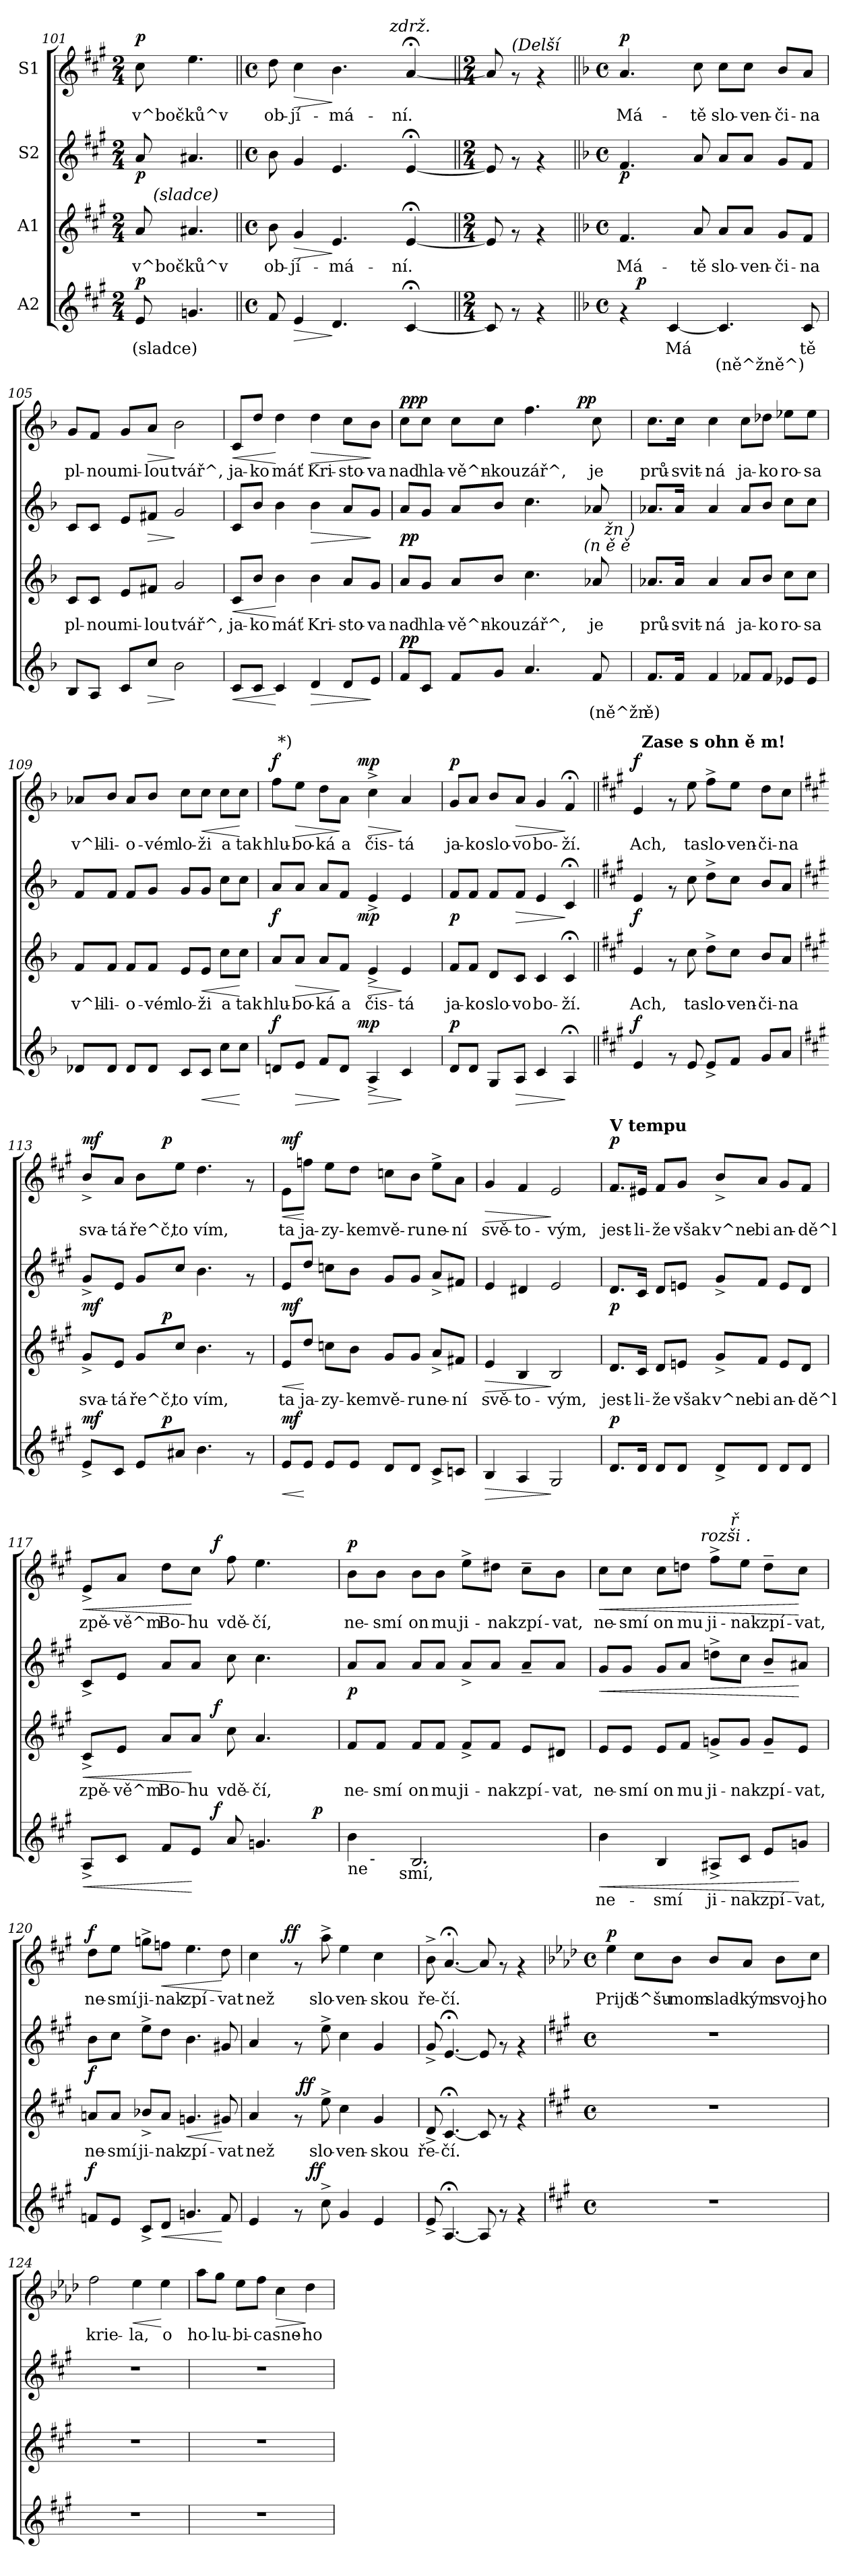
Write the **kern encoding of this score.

**kern	**text	**text	**dynam	**kern	**text	**dynam	**kern	**dynam	**kern	**text	**dynam
*part4	*part4	*part4	*part4	*part3	*part3	*part3	*part2	*part2	*part1	*part1	*part1
*staff4	*staff4	*staff4	*staff4	*staff3	*staff3	*staff3	*staff2	*staff2	*staff1	*staff1	*staff1
*I"A2	*	*	*	*I"A1	*	*	*I"S2	*	*I"S1	*	*
*clefG2	*	*	*	*clefG2	*	*	*clefG2	*	*clefG2	*	*
*k[f#c#g#]	*	*	*	*k[f#c#g#]	*	*	*k[f#c#g#]	*	*k[f#c#g#]	*	*
*A:	*	*	*	*A:	*	*	*A:	*	*A:	*	*
*M2/4	*	*	*	*M2/4	*	*	*M2/4	*	*M2/4	*	*
=101	=101	=101	=101	=101	=101	=101	=101	=101	=101	=101	=101
!	!LO:LY:b:cj	!	!LO:DY:b	!	!LO:LY:b:cj	!	!	!LO:DY:b	!	!LO:LY:b:cj	!LO:DY:a
*	*	*	*	*^	*	*	*	*	*	*	*
8e/	(sladce)	.	p	8a/	32ryy	v^boč-	.	8a/	p	8cc#\	v^boč-	p
!	!	!	!	!	!LO:TX:a:i:t=(sladce)	!	!	!	!	!	!	!
.	.	.	.	.	4...ryy	.	.	.	.	.	.	.
!	!LO:LY:b:cj	!	!	!	!	!LO:LY:b:cj	!	!	!	!	!LO:LY:b:cj	!
4.gn/	.	.	.	4.a#X/	.	-ků^v	.	4.a#X/	.	4.ee\	-ků^v	.
*	*	*	*	*v	*v	*	*	*	*	*	*	*
!!LO:LB:g=z
=102||	=102||	=102||	=102||	=102||	=102||	=102||	=102||	=102||	=102||	=102||	=102||
*M4/4	*	*	*	*M4/4	*	*	*M4/4	*	*M4/4	*	*
*met(c)	*	*	*	*met(c)	*	*	*met(c)	*	*met(c)	*	*
*	*	*	*	*^	*	*	*	*	*	*	*
!	!LO:LY:b:cj	!	!	!	!	!LO:LY:b:cj	!	!	!	!	!LO:LY:b:cj	!
*	*	*	*	*v	*v	*	*	*	*	*^	*	*
8f#/	.	.	.	8b\	ob-	.	8b\	.	8dd\	2ryy	ob-	.
!	!LO:LY:b:cj	!	!LO:HP:b	!	!LO:LY:b:cj	!LO:HP:b	!	!	!	!	!LO:LY:b:cj	!LO:HP:b
4e/	.	.	>	4g#/	-jí-	>	4g#/	.	4cc#\	.	-jí-	>
!	!LO:LY:b:cj	!	!	!	!LO:LY:b:cj	!	!	!	!	!	!LO:LY:b:cj	!
4.d/	.	.	]	4.e/	-má-	]	4.e/	.	4.b\	.	-má-	]
.	.	.	.	.	.	.	.	.	.	8.ryy	.	.
!	!	!	!	!	!	!	!	!	!	!LO:TX:a:i:t=zdrž.	!	!
.	.	.	.	.	.	.	.	.	.	4ryy	.	.
!	!LO:LY:b:cj	!	!	!	!LO:LY:b:cj	!	!	!	!	!	!LO:LY:b:cj	!
[<4c#;/	.	.	.	[<4e;</	-ní.	.	[<4e;</	.	[<4a;</	.	-ní.	.
.	.	.	.	.	.	.	.	.	.	16ryy	.	.
*	*	*	*	*	*	*	*	*	*v	*v	*	*
=103||	=103||	=103||	=103||	=103||	=103||	=103||	=103||	=103||	=103||	=103||	=103||
*M2/4	*	*	*	*M2/4	*	*	*M2/4	*	*M2/4	*	*
*	*	*	*	*	*	*	*	*	*^	*	*
!	!LO:LY:b:cj	!	!	!	!LO:LY:b:cj	!	!	!	!	!	!LO:LY:b:cj	!
*	*	*	*	*	*	*	*	*	*v	*v	*	*
8c#/]	.	.	.	8e/]	.	.	8e/]	.	8a/]	.	.
!	!	!	!	!	!	!	!	!	!LO:TX:a:i:t=(Delší	!	!
8rf	.	.	.	8rf	.	.	8rf	.	8rf	.	.
4rf	.	.	.	4rf	.	.	4rf	.	4rf	.	.
=104||	=104||	=104||	=104||	=104||	=104||	=104||	=104||	=104||	=104||	=104||	=104||
*k[b-]	*	*	*	*k[b-]	*	*	*k[b-]	*	*k[b-]	*	*
*F:	*	*	*	*F:	*	*	*F:	*	*F:	*	*
*M4/4	*	*	*	*M4/4	*	*	*M4/4	*	*M4/4	*	*
*met(c)	*	*	*	*met(c)	*	*	*met(c)	*	*met(c)	*	*
!	!	!	!	!	!LO:LY:b:cj	!	!	!LO:DY:b	!	!LO:LY:b:cj	!LO:DY:a
*^	*	*	*	*	*	*	*	*	*	*	*
4rf	16ryy	.	.	.	4.f/	Má-	.	4.f/	p	4.a/	Má-	p
!	!	!	!	!LO:DY:b	!	!	!	!	!	!	!	!
.	2...ryy	.	.	p	.	.	.	.	.	.	.	.
!	!	!LO:LY:b:cj	!LO:LY:b:cj	!	!	!	!	!	!	!	!	!
[<4c/	.	Má-	--	.	.	.	.	.	.	.	.	.
!	!	!	!	!	!	!LO:LY:b:cj	!	!	!	!	!LO:LY:b:cj	!
.	.	.	.	.	8a/	-tě	.	8a/	.	8cc\	-tě	.
!	!	!LO:LY:b:cj	!LO:LY:b:cj	!	!	!LO:LY:b:cj	!	!	!	!	!LO:LY:b:cj	!
4.c/]	.	-	(ně^žně^)	.	8a/L	slo-	.	8a/L	.	8cc\L	slo-	.
!	!	!	!	!	!	!LO:LY:b:cj	!	!	!	!	!LO:LY:b:cj	!
.	.	.	.	.	8a/J	-ven-	.	8a/J	.	8cc\J	-ven-	.
!	!	!	!	!	!	!LO:LY:b:cj	!	!	!	!	!LO:LY:b:cj	!
.	.	.	.	.	8g/L	-či-	.	8g/L	.	8b-/L	-či-	.
!	!	!LO:LY:b:cj	!LO:LY:b:cj	!	!	!LO:LY:b:cj	!	!	!	!	!LO:LY:b:cj	!
8c/	.	tě-	-	.	8f/J	-na	.	8f/J	.	8a/J	-na	.
=105	=105	=105	=105	=105	=105	=105	=105	=105	=105	=105	=105	=105
!	!	!LO:LY:b:cj	!	!	!	!LO:LY:b:cj	!	!	!	!	!LO:LY:b:cj	!
*v	*v	*	*	*	*	*	*	*	*	*	*	*
8B-/L	-	.	.	8c/L	pl-	.	8c/L	.	8g/L	pl-	.
!	!LO:LY:b:cj	!	!	!	!LO:LY:b:cj	!	!	!	!	!LO:LY:b:cj	!
8A/J	--	.	.	8c/J	-nou	.	8c/J	.	8f/J	-nou	.
!	!LO:LY:b:cj	!	!	!	!LO:LY:b:cj	!	!	!	!	!LO:LY:b:cj	!
8c/L	--	.	.	8e/L	mi-	.	8e/L	.	8g/L	mi-	.
!	!LO:LY:b:cj	!	!LO:HP:b	!	!LO:LY:b:cj	!	!	!LO:HP:b	!	!LO:LY:b:cj	!LO:HP:b
8cc/J	--	.	>	8f#X/J	-lou	.	8f#X/J	>	8a/J	-lou	>
!	!LO:LY:b:cj	!	!	!	!LO:LY:b:cj	!	!	!	!	!LO:LY:b:cj	!
2b-\	--	.	]	2g/	tvář^,	.	2g/	]	2b-\	tvář^,	]
!!LO:PB:g=z
=106	=106	=106	=106	=106	=106	=106	=106	=106	=106	=106	=106
!	!LO:LY:b:cj	!	!LO:HP:b	!	!LO:LY:b:cj	!LO:HP:b	!	!	!	!LO:LY:b:cj	!LO:HP:b
8c/L	--	.	<	8c/L	ja-	<	8c/L	.	8c/L	ja-	<
!	!LO:LY:b:cj	!	!	!	!LO:LY:b:cj	!	!	!	!	!LO:LY:b:cj	!
8c/J	--	.	.	8b-/J	-ko	.	8b-/J	.	8dd/J	-ko	.
!	!LO:LY:b:cj	!	!	!	!LO:LY:b:cj	!	!	!	!	!LO:LY:b:cj	!
4c/	--	.	[	4b-\	máť	[	4b-\	.	4dd\	máť	[
!	!LO:LY:b:cj	!	!LO:HP:b	!	!LO:LY:b:cj	!	!	!LO:HP:b	!	!LO:LY:b:cj	!LO:HP:b
4d/	--	.	>	4b-\	Kri-	.	4b-\	>	4dd\	Kri-	>
!	!LO:LY:b:cj	!	!	!	!LO:LY:b:cj	!	!	!	!	!LO:LY:b:cj	!
8d/L	--	.	.	8a/L	-sto-	.	8a/L	.	8cc\L	-sto-	.
!	!LO:LY:b:cj	!	!	!	!LO:LY:b:cj	!	!	!	!	!LO:LY:b:cj	!
8e/J	--	.	]	8g/J	-va	.	8g/J	]	8b-\J	-va	]
=107	=107	=107	=107	=107	=107	=107	=107	=107	=107	=107	=107
!	!LO:LY:b:cj	!	!LO:DY:b	!	!LO:LY:b:cj	!	!	!LO:DY:b	!	!LO:LY:b:cj	!LO:DY:a
*	*	*	*	*^	*	*	*	*	*^	*	*
*	*	*	*	*	*^	*	*	*	*	*	*	*	*
8f/L	--	.	pp	8a/L	2ryy	2ryy	nad	.	8a/L	pp	8cc\L	2ryy	nad	ppp
!	!LO:LY:b:cj	!	!	!	!	!	!LO:LY:b:cj	!	!	!	!	!	!LO:LY:b:cj	!
8c/J	--	.	.	8g/J	.	.	hla-	.	8g/J	.	8cc\J	.	hla-	.
!	!LO:LY:b:cj	!	!	!	!	!	!LO:LY:b:cj	!	!	!	!	!	!LO:LY:b:cj	!
8f/L	--	.	.	8a/L	.	.	-vě^n-	.	8a/L	.	8cc\L	.	-vě^n-	.
!	!LO:LY:b:cj	!	!	!	!	!	!LO:LY:b:cj	!	!	!	!	!	!LO:LY:b:cj	!
8g/J	--	.	.	8b-/J	.	.	-kou	.	8b-/J	.	8cc\J	.	-kou	.
!	!LO:LY:b:cj	!	!	!	!	!	!LO:LY:b:cj	!	!	!	!	!	!LO:LY:b:cj	!
4.a/	--	.	.	4.cc\	4ryy	4ryy	zář^,	.	4.cc\	.	4.ff\	4ryy	zář^,	.
.	.	.	.	.	16.ryy	8ryy	.	.	.	.	.	16ryy	.	.
.	.	.	.	.	.	.	.	.	.	.	.	64ryy	.	.
!	!	!	!	!	!	!	!	!	!	!	!	!	!	!LO:DY:a
.	.	.	.	.	.	.	.	.	.	.	.	8ryy	.	pp
!	!	!	!	!	!LO:TX:a:i:t=(n ě ě	!	!	!	!	!	!	!	!	!
.	.	.	.	.	8ryy	.	.	.	.	.	.	.	.	.
!	!LO:LY:b:cj	!	!	!	!	!	!LO:LY:b:cj	!	!	!	!	!	!LO:LY:b:cj	!
8f/	-(ně^žn	.	.	8a-X/	.	32.ryy	je	.	8a-X/	.	8cc\	.	je	.
!	!	!	!	!	!	!LO:TX:a:i:t=žn )	!	!	!	!	!	!	!	!
.	.	.	.	.	.	16ryy	.	.	.	.	.	.	.	.
.	.	.	.	.	.	.	.	.	.	.	.	32.ryy	.	.
.	.	.	.	.	32ryy	.	.	.	.	.	.	.	.	.
.	.	.	.	.	.	64ryy	.	.	.	.	.	.	.	.
=108	=108	=108	=108	=108	=108	=108	=108	=108	=108	=108	=108	=108	=108	=108
!	!LO:LY:b:cj	!	!	!	!	!	!LO:LY:b:cj	!	!	!	!	!	!LO:LY:b:cj	!
*	*	*	*	*v	*v	*v	*	*	*	*	*v	*v	*	*
8.f/L	ě)	.	.	8.a-X/L	prů-	.	8.a-X/L	.	8.cc\L	prů-	.
!	!LO:LY:b:cj	!	!	!	!LO:LY:b:cj	!	!	!	!	!LO:LY:b:cj	!
16f/Jk	.	.	.	16a-/Jk	-svit-	.	16a-/Jk	.	16cc\Jk	-svit-	.
!	!LO:LY:b:cj	!	!	!	!LO:LY:b:cj	!	!	!	!	!LO:LY:b:cj	!
4f/	.	.	.	4a-/	-ná	.	4a-/	.	4cc\	-ná	.
!	!LO:LY:b:cj	!	!	!	!LO:LY:b:cj	!	!	!	!	!LO:LY:b:cj	!
8f-X/L	.	.	.	8a-/L	ja-	.	8a-/L	.	8cc\L	ja-	.
!	!LO:LY:b:cj	!	!	!	!LO:LY:b:cj	!	!	!	!	!LO:LY:b:cj	!
8f-/J	.	.	.	8b-/J	-ko	.	8b-/J	.	8dd-X\J	-ko	.
!	!LO:LY:b:cj	!	!	!	!LO:LY:b:cj	!	!	!	!	!LO:LY:b:cj	!
8e-X/L	.	.	.	8cc\L	ro-	.	8cc\L	.	8ee-X\L	ro-	.
!	!LO:LY:b:cj	!	!	!	!LO:LY:b:cj	!	!	!	!	!LO:LY:b:cj	!
8e-/J	.	.	.	8cc\J	-sa	.	8cc\J	.	8ee-\J	-sa	.
!!LO:LB:g=z
=109	=109	=109	=109	=109	=109	=109	=109	=109	=109	=109	=109
!	!LO:LY:b:cj	!	!	!	!LO:LY:b:cj	!	!	!	!	!LO:LY:b:cj	!
8d-X/L	.	.	.	8f/L	v^li-	.	8f/L	.	8a-X/L	v^li-	.
!	!LO:LY:b:cj	!	!	!	!LO:LY:b:cj	!	!	!	!	!LO:LY:b:cj	!
8d-/J	.	.	.	8f/J	-li-	.	8f/J	.	8b-/J	-li-	.
!	!LO:LY:b:cj	!	!	!	!LO:LY:b:cj	!	!	!	!	!LO:LY:b:cj	!
8d-/L	.	.	.	8f/L	-o-	.	8f/L	.	8a-/L	-o-	.
!	!LO:LY:b:cj	!	!	!	!LO:LY:b:cj	!	!	!	!	!LO:LY:b:cj	!
8d-/J	.	.	.	8f/J	-vém	.	8g/J	.	8b-/J	-vém	.
!	!LO:LY:b:cj	!	!	!	!LO:LY:b:cj	!	!	!	!	!LO:LY:b:cj	!
8c/L	.	.	.	8e/L	lo-	.	8g/L	.	8cc\L	lo-	.
!	!LO:LY:b:cj	!	!LO:HP:b	!	!LO:LY:b:cj	!LO:HP:b	!	!	!	!LO:LY:b:cj	!LO:HP:b
8c/J	.	.	<	8e/J	-ži	<	8g/J	.	8cc\J	-ži	<
!	!LO:LY:b:cj	!	!	!	!LO:LY:b:cj	!	!	!	!	!LO:LY:b:cj	!
8cc\L	.	.	.	8cc\L	a	.	8cc\L	.	8cc\L	a	.
!	!LO:LY:b:cj	!	!	!	!LO:LY:b:cj	!	!	!	!	!LO:LY:b:cj	!
8cc\J	.	.	[	8cc\J	tak	[	8cc\J	.	8cc\J	tak	[
=110	=110	=110	=110	=110	=110	=110	=110	=110	=110	=110	=110
!	!LO:LY:b:cj	!	!LO:DY:b	!	!LO:LY:b:cj	!	!	!LO:DY:b	!	!LO:LY:b:cj	!LO:DY:a
*^	*	*	*	*	*	*	*^	*	*^	*	*
*	*	*	*	*	*	*	*	*	*	*	*	*^	*	*
8dn/L	4ryy	.	.	f	8a/L	hlu-	.	8a/L	4ryy	f	8ff\L	4ryy	64ryy	hlu-	f
!	!	!	!	!	!	!	!	!	!	!	!	!	!LO:TX:a:t=*)	!	!
.	.	.	.	.	.	.	.	.	.	.	.	.	2ryy	.	.
!	!	!LO:LY:b:cj	!	!LO:HP:b	!	!LO:LY:b:cj	!LO:HP:b	!	!	!	!	!	!	!LO:LY:b:cj	!LO:HP:b
8e/J	.	.	.	>	8a/J	-bo-	>	8a/J	.	.	8ee\J	.	.	-bo-	>
!	!	!LO:LY:b:cj	!	!	!	!LO:LY:b:cj	!	!	!	!	!	!	!	!LO:LY:b:cj	!
8f/L	8ryy	.	.	.	8a/L	-ká	.	8a/L	8ryy	.	8dd\L	8ryy	.	-ká	.
!	!	!LO:LY:b:cj	!	!	!	!LO:LY:b:cj	!	!	!	!	!	!	!	!LO:LY:b:cj	!
8d/J	16ryy	.	.	]	8f/J	a	]	8f/J	16ryy	.	8a\J	16ryy	.	a	]
.	64ryy	.	.	.	.	.	.	.	64ryy	.	.	64ryy	.	.	.
!	!	!	!	!LO:DY:b	!	!	!	!	!	!LO:DY:b	!	!	!	!	!LO:DY:a
.	2ryy	.	.	mp	.	.	.	.	2ryy	mp	.	2ryy	.	.	mp
!	!	!LO:LY:b:cj	!	!LO:HP:b	!	!LO:LY:b:cj	!LO:HP:b	!	!	!	!	!	!	!LO:LY:b:cj	!LO:HP:b
4A^</	.	.	.	>	4e^>/	čis-	>	4e^>/	.	.	4cc^>\	.	.	čis-	>
.	.	.	.	.	.	.	.	.	.	.	.	.	4ryy	.	.
!	!	!LO:LY:b:cj	!	!	!	!LO:LY:b:cj	!	!	!	!	!	!	!	!LO:LY:b:cj	!
4c/	.	.	.	]	4e/	-tá	]	4e/	.	.	4a/	.	.	-tá	]
.	.	.	.	.	.	.	.	.	.	.	.	.	8...ryy	.	.
.	32.ryy	.	.	.	.	.	.	.	32.ryy	.	.	32.ryy	.	.	.
=111	=111	=111	=111	=111	=111	=111	=111	=111	=111	=111	=111	=111	=111	=111	=111
!	!	!	!	!	!	!	!	!	!	!	!LO:TX:a:i:t=zdrž.	!	!	!	!
!	!	!LO:LY:b:cj	!	!LO:DY:b	!	!LO:LY:b:cj	!	!	!	!LO:DY:b	!	!	!	!LO:LY:b:cj	!LO:DY:a
*	*	*	*	*	*	*	*	*v	*v	*	*	*	*	*	*
*v	*v	*	*	*	*	*	*	*	*	*v	*v	*v	*	*
8d/L	.	.	p	8f/L	ja-	.	8f/L	p	8g/L	ja-	p
!	!LO:LY:b:cj	!	!	!	!LO:LY:b:cj	!	!	!	!	!LO:LY:b:cj	!
8d/J	.	.	.	8f/J	-ko	.	8f/J	.	8a/J	-ko	.
!	!LO:LY:b:cj	!	!	!	!LO:LY:b:cj	!	!	!	!	!LO:LY:b:cj	!
8G/L	.	.	.	8d/L	slo-	.	8f/L	.	8b-/L	slo-	.
!	!LO:LY:b:cj	!	!LO:HP:b	!	!LO:LY:b:cj	!	!	!LO:HP:b	!	!LO:LY:b:cj	!LO:HP:b
8A/J	.	.	>	8c/J	-vo	.	8f/J	>	8a/J	-vo	>
!	!LO:LY:b:cj	!	!	!	!LO:LY:b:cj	!	!	!	!	!LO:LY:b:cj	!
4c/	.	.	.	4c/	bo-	.	4e/	.	4g/	bo-	.
!	!LO:LY:b:cj	!	!	!	!LO:LY:b:cj	!	!	!	!	!LO:LY:b:cj	!
4A;/	.	.	]	4c;</	-ží.	.	4c;</	]	4f;</	-ží.	]
=112||	=112||	=112||	=112||	=112||	=112||	=112||	=112||	=112||	=112||	=112||	=112||
*k[f#c#g#]	*	*	*	*k[f#c#g#]	*	*	*k[f#c#g#]	*	*k[f#c#g#]	*	*
*A:	*	*	*	*A:	*	*	*A:	*	*A:	*	*
!	!LO:LY:b:cj	!	!LO:DY:b	!	!LO:LY:b:cj	!	!	!LO:DY:b	!	!LO:LY:b:cj	!LO:DY:a
*	*	*	*	*	*	*	*	*	*^	*	*
4e/	.	.	f	4e/	Ach,	.	4e/	f	4e/	32ryy	Ach,	f
!	!	!	!	!	!	!	!	!	!	!LO:TX:a:B:t=Zase s ohn ě m!	!	!
.	.	.	.	.	.	.	.	.	.	2ryy	.	.
8rf	.	.	.	8rf	.	.	8rf	.	8rf	.	.	.
!	!LO:LY:b:cj	!	!	!	!LO:LY:b:cj	!	!	!	!	!	!LO:LY:b:cj	!
8e/	.	.	.	8cc#\	ta	.	8cc#\	.	8ee\	.	ta	.
!	!LO:LY:b:cj	!	!	!	!LO:LY:b:cj	!	!	!	!	!	!LO:LY:b:cj	!
8e^</L	.	.	.	8dd^>\L	slo-	.	8dd^>\L	.	8ff#^>\L	.	slo-	.
.	.	.	.	.	.	.	.	.	.	4...ryy	.	.
!	!LO:LY:b:cj	!	!	!	!LO:LY:b:cj	!	!	!	!	!	!LO:LY:b:cj	!
8f#/J	.	.	.	8cc#\J	-ven-	.	8cc#\J	.	8ee\J	.	-ven-	.
!	!LO:LY:b:cj	!	!	!	!LO:LY:b:cj	!	!	!	!	!	!LO:LY:b:cj	!
8g#/L	.	.	.	8b/L	-či-	.	8b/L	.	8dd\L	.	-či-	.
!	!LO:LY:b:cj	!	!	!	!LO:LY:b:cj	!	!	!	!	!	!LO:LY:b:cj	!
8a/J	.	.	.	8a/J	-na	.	8a/J	.	8cc#\J	.	-na	.
=113	=113	=113	=113	=113	=113	=113	=113	=113	=113	=113	=113	=113
*k[f#c#g#]	*	*	*	*k[f#c#g#]	*	*	*k[f#c#g#]	*	*k[f#c#g#]	*	*	*
*A:	*	*	*	*A:	*	*	*A:	*	*A:	*	*	*
!	!LO:LY:b:cj	!	!LO:DY:b	!	!LO:LY:b:cj	!	!	!LO:DY:b	!	!	!LO:LY:b:cj	!LO:DY:a
*^	*	*	*	*^	*	*	*	*	*	*	*	*
8e^</L	4ryy	.	.	mf	8g#^>/L	4ryy	sva-	.	8g#^</L	mf	8b^>/L	4ryy	sva-	mf
!	!	!LO:LY:b:cj	!	!	!	!	!LO:LY:b:cj	!	!	!	!	!	!LO:LY:b:cj	!
8c#/J	.	.	.	.	8e/J	.	-tá	.	8e/J	.	8a/J	.	-tá	.
!	!	!LO:LY:b:cj	!	!	!	!	!LO:LY:b:cj	!	!	!	!	!	!LO:LY:b:cj	!
8e/L	16.ryy	.	.	.	8g#/L	16.ryy	ře^č,	.	8g#/L	.	8b\L	16.ryy	ře^č,	.
!	!	!	!	!LO:DY:b	!	!	!	!LO:DY:a	!	!	!	!	!	!LO:DY:a
.	2ryy	.	.	p	.	2ryy	.	p	.	.	.	2ryy	.	p
!	!	!LO:LY:b:cj	!	!	!	!	!LO:LY:b:cj	!	!	!	!	!	!LO:LY:b:cj	!
8a#X/J	.	.	.	.	8cc#/J	.	to	.	8cc#/J	.	8ee\J	.	to	.
!	!	!LO:LY:b:cj	!	!	!	!	!LO:LY:b:cj	!	!	!	!	!	!LO:LY:b:cj	!
4.b\	.	.	.	.	4.b\	.	vím,	.	4.b\	.	4.dd\	.	vím,	.
.	8ryy	.	.	.	.	8ryy	.	.	.	.	.	8ryy	.	.
8rf	.	.	.	.	8rf	.	.	.	8rf	.	8rf	.	.	.
.	32ryy	.	.	.	.	32ryy	.	.	.	.	.	32ryy	.	.
=114	=114	=114	=114	=114	=114	=114	=114	=114	=114	=114	=114	=114	=114	=114
!	!	!LO:LY:b:cj	!	!LO:HP:b	!	!	!LO:LY:b:cj	!LO:HP:b	!	!	!	!	!LO:LY:b:cj	!LO:HP:b
!	!	!	!	!LO:DY:n=1:b	!	!	!	!	!	!LO:DY:b	!	!	!	!LO:DY:n=1:a
*v	*v	*	*	*	*	*	*	*	*	*	*v	*v	*	*
*	*	*	*	*v	*v	*	*	*	*	*	*	*
8e/L	.	.	< mf	8e/L	ta	<	8e/L	mf	8e\L	ta	< mf
!	!LO:LY:b:cj	!	!	!	!LO:LY:b:cj	!	!	!	!	!LO:LY:b:cj	!
8e/J	.	.	[	8dd/J	ja-	[	8dd/J	.	8ffn\J	ja-	[
!	!LO:LY:b:cj	!	!	!	!LO:LY:b:cj	!	!	!	!	!LO:LY:b:cj	!
8e/L	.	.	.	8ccn\L	-zy-	.	8ccn\L	.	8ee\L	-zy-	.
!	!LO:LY:b:cj	!	!	!	!LO:LY:b:cj	!	!	!	!	!LO:LY:b:cj	!
8e/J	.	.	.	8b\J	-kem	.	8b\J	.	8dd\J	-kem	.
!	!LO:LY:b:cj	!	!	!	!LO:LY:b:cj	!	!	!	!	!LO:LY:b:cj	!
8d/L	.	.	.	8g#/L	vě-	.	8g#/L	.	8ccn\L	vě-	.
!	!LO:LY:b:cj	!	!	!	!LO:LY:b:cj	!	!	!	!	!LO:LY:b:cj	!
8d/J	.	.	.	8g#/J	-ru	.	8g#/J	.	8b\J	-ru	.
!	!LO:LY:b:cj	!	!	!	!LO:LY:b:cj	!	!	!	!	!LO:LY:b:cj	!
8c#^</L	.	.	.	8a^>/L	ne-	.	8a^</L	.	8ee^>\L	ne-	.
!	!LO:LY:b:cj	!	!	!	!LO:LY:b:cj	!	!	!	!	!LO:LY:b:cj	!
8cn/J	.	.	.	8f#X/J	-ní	.	8f#X/J	.	8a\J	-ní	.
=115	=115	=115	=115	=115	=115	=115	=115	=115	=115	=115	=115
!	!LO:LY:b:cj	!	!LO:HP:b	!	!LO:LY:b:cj	!LO:HP:b	!	!	!	!LO:LY:b:cj	!LO:HP:b
4B/	.	.	>	4e/	svě-	>	4e/	.	4g#/	svě-	>
!	!LO:LY:b:cj	!	!	!	!LO:LY:b:cj	!	!	!	!	!LO:LY:b:cj	!
4A/	.	.	.	4B/	-to-	.	4d#X/	.	4f#/	-to-	.
!	!LO:LY:b:cj	!	!	!	!LO:LY:b:cj	!	!	!	!	!LO:LY:b:cj	!
2G#/	.	.	]	2B/	-vým,	]	2e/	.	2e/	-vým,	]
!!LO:LB:g=z
=116	=116	=116	=116	=116	=116	=116	=116	=116	=116	=116	=116
!	!	!	!	!	!	!	!	!	!LO:TX:a:B:t=V tempu	!	!
!	!LO:LY:b:cj	!	!LO:DY:b	!	!LO:LY:b:cj	!	!	!LO:DY:b	!	!LO:LY:b:cj	!LO:DY:a
8.d/L	.	.	p	8.d/L	jest-	.	8.d/L	p	8.f#/L	jest-	p
!	!LO:LY:b:cj	!	!	!	!LO:LY:b:cj	!	!	!	!	!LO:LY:b:cj	!
16d/Jk	.	.	.	16c#/Jk	-li-	.	16c#/Jk	.	16e#X/Jk	-li-	.
!	!LO:LY:b:cj	!	!	!	!LO:LY:b:cj	!	!	!	!	!LO:LY:b:cj	!
8d/L	.	.	.	8d/L	-že	.	8d/L	.	8f#/L	-že	.
!	!LO:LY:b:cj	!	!	!	!LO:LY:b:cj	!	!	!	!	!LO:LY:b:cj	!
8d/J	.	.	.	8en/J	však	.	8en/J	.	8g#/J	však	.
!	!LO:LY:b:cj	!	!	!	!LO:LY:b:cj	!	!	!	!	!LO:LY:b:cj	!
8d^</L	.	.	.	8g#^>/L	v^ne-	.	8g#^</L	.	8b^>/L	v^ne-	.
!	!LO:LY:b:cj	!	!	!	!LO:LY:b:cj	!	!	!	!	!LO:LY:b:cj	!
8d/J	.	.	.	8f#/J	-bi	.	8f#/J	.	8a/J	-bi	.
!	!LO:LY:b:cj	!	!	!	!LO:LY:b:cj	!	!	!	!	!LO:LY:b:cj	!
8d/L	.	.	.	8e/L	an-	.	8e/L	.	8g#/L	an-	.
!	!LO:LY:b:cj	!	!	!	!LO:LY:b:cj	!	!	!	!	!LO:LY:b:cj	!
8d/J	.	.	.	8d/J	-dě^l	.	8d/J	.	8f#/J	-dě^l	.
=117	=117	=117	=117	=117	=117	=117	=117	=117	=117	=117	=117
!	!LO:LY:b:cj	!	!LO:HP:b	!	!LO:LY:b:cj	!LO:HP:b	!	!	!	!LO:LY:b:cj	!LO:HP:b
*^	*	*	*	*^	*	*	*	*	*^	*	*
*	*^	*	*	*	*	*	*	*	*	*	*	*	*	*
8A^</L	4ryy	2ryy	.	.	<	8c#^>/L	4ryy	zpě-	<	8c#^</L	.	8e^>/L	4ryy	zpě-	<
!	!	!	!LO:LY:b:cj	!	!	!	!	!LO:LY:b:cj	!	!	!	!	!	!LO:LY:b:cj	!
8c#/J	.	.	.	.	.	8e/J	.	-vě^m	.	8e/J	.	8a/J	.	-vě^m	.
!	!	!	!LO:LY:b:cj	!	!	!	!	!LO:LY:b:cj	!	!	!	!	!	!LO:LY:b:cj	!
8f#/L	8ryy	.	.	.	.	8a/L	8ryy	Bo-	.	8a/L	.	8dd\L	8ryy	Bo-	.
!	!	!	!LO:LY:b:cj	!	!	!	!	!LO:LY:b:cj	!	!	!	!	!	!LO:LY:b:cj	!
8e/J	16ryy	.	.	.	[	8a/J	16ryy	-hu	[	8a/J	.	8cc#\J	16ryy	-hu	[
.	64ryy	.	.	.	.	.	64ryy	.	.	.	.	.	64ryy	.	.
!	!	!	!	!	!LO:DY:b	!	!	!	!LO:DY:a	!	!	!	!	!	!LO:DY:a
.	2ryy	.	.	.	f	.	2ryy	.	f	.	.	.	2ryy	.	f
!	!	!	!LO:LY:b:cj	!	!	!	!	!LO:LY:b:cj	!	!	!	!	!	!LO:LY:b:cj	!
8a/	.	4ryy	.	.	.	8cc#\	.	vdě-	.	8cc#\	.	8ff#\	.	vdě-	.
!	!	!	!LO:LY:b:cj	!	!	!	!	!LO:LY:b:cj	!	!	!	!	!	!LO:LY:b:cj	!
4.gn/	.	.	.	.	.	4.a/	.	-čí,	.	4.cc#\	.	4.ee\	.	-čí,	.
.	.	8ryy	.	.	.	.	.	.	.	.	.	.	.	.	.
.	.	32ryy	.	.	.	.	.	.	.	.	.	.	.	.	.
!	!	!	!	!	!LO:DY:b	!	!	!	!	!	!	!	!	!	!
.	.	16.ryy	.	.	p	.	.	.	.	.	.	.	.	.	.
.	32.ryy	.	.	.	.	.	32.ryy	.	.	.	.	.	32.ryy	.	.
=118	=118	=118	=118	=118	=118	=118	=118	=118	=118	=118	=118	=118	=118	=118	=118
!	!	!	!	!	!	!	!	!	!	!	!	!LO:TX:a:B:t=V tempu, stup ň ovat	!	!	!
!LO:TX:b:t=ne	!	!	!	!	!	!	!	!	!	!	!	!	!	!	!
!	!	!	!LO:LY:b:cj	!	!	!	!	!LO:LY:b:cj	!	!	!LO:DY:b	!	!	!LO:LY:b:cj	!LO:DY:a
*	*	*	*	*	*	*v	*v	*	*	*	*	*v	*v	*	*
4b\	16..ryy	8ryy	.	.	.	8f#/L	ne-	.	8a/L	p	8b\L	ne-	p
!	!LO:TX:b:t=-	!	!	!	!	!	!	!	!	!	!	!	!
.	2ryy	.	.	.	.	.	.	.	.	.	.	.	.
!	!	!	!	!	!	!	!LO:LY:b:cj	!	!	!	!	!LO:LY:b:cj	!
.	.	16ryy	.	.	.	8f#/J	-smí	.	8a/J	.	8b\J	-smí	.
.	.	64ryy	.	.	.	.	.	.	.	.	.	.	.
!	!	!LO:TX:b:t=smí,	!	!	!	!	!	!	!	!	!	!	!
.	.	2ryy	.	.	.	.	.	.	.	.	.	.	.
!	!	!	!LO:LY:b:cj	!	!	!	!LO:LY:b:cj	!	!	!	!	!LO:LY:b:cj	!
2.B/	.	.	.	.	.	8f#/L	on	.	8a/L	.	8b\L	on	.
!	!	!	!	!	!	!	!LO:LY:b:cj	!	!	!	!	!LO:LY:b:cj	!
.	.	.	.	.	.	8f#/J	mu	.	8a/J	.	8b\J	mu	.
!	!	!	!	!	!	!	!LO:LY:b:cj	!	!	!	!	!LO:LY:b:cj	!
.	.	.	.	.	.	8f#^>/L	ji-	.	8a^</L	.	8ee^>\L	ji-	.
.	4ryy	.	.	.	.	.	.	.	.	.	.	.	.
!	!	!	!	!	!	!	!LO:LY:b:cj	!	!	!	!	!LO:LY:b:cj	!
.	.	.	.	.	.	8f#/J	-nak	.	8a/J	.	8dd#X\J	-nak	.
.	.	4ryy	.	.	.	.	.	.	.	.	.	.	.
!	!	!	!	!	!	!	!LO:LY:b:cj	!	!	!	!	!LO:LY:b:cj	!
.	.	.	.	.	.	8e/L	zpí-	.	8a~</L	.	8cc#~>\L	zpí-	.
.	8ryy	.	.	.	.	.	.	.	.	.	.	.	.
!	!	!	!	!	!	!	!LO:LY:b:cj	!	!	!	!	!LO:LY:b:cj	!
.	.	.	.	.	.	8d#X/J	-vat,	.	8a/J	.	8b\J	-vat,	.
.	.	32.ryy	.	.	.	.	.	.	.	.	.	.	.
.	64ryy	.	.	.	.	.	.	.	.	.	.	.	.
!!LO:LB:g=z
=119	=119	=119	=119	=119	=119	=119	=119	=119	=119	=119	=119	=119	=119
!	!	!	!LO:LY:b:cj	!	!LO:HP:b	!	!LO:LY:b:cj	!	!	!LO:HP:b	!	!LO:LY:b:cj	!LO:HP:b
*	*	*	*	*	*	*	*	*	*	*	*^	*	*
*v	*v	*v	*	*	*	*	*	*	*	*	*	*^	*	*
4b\	ne-	.	<	8e/L	ne-	.	8g#/L	<	8cc#\L	4...ryy	2ryy	ne-	<
!	!	!	!	!	!LO:LY:b:cj	!	!	!	!	!	!	!LO:LY:b:cj	!
.	.	.	.	8e/J	-smí	.	8g#/J	.	8cc#\J	.	.	-smí	.
!	!LO:LY:b:cj	!	!	!	!LO:LY:b:cj	!	!	!	!	!	!	!LO:LY:b:cj	!
4B/	-smí	.	.	8e/L	on	.	8g#/L	.	8cc#\L	.	.	on	.
!	!	!	!	!	!LO:LY:b:cj	!	!	!	!	!	!	!LO:LY:b:cj	!
.	.	.	.	8f#/J	mu	.	8a/J	.	8ddn\J	.	.	mu	.
!	!	!	!	!	!	!	!	!	!	!LO:TX:a:i:t=rozši .	!	!	!
.	.	.	.	.	.	.	.	.	.	2ryy	.	.	.
!	!LO:LY:b:cj	!	!	!	!LO:LY:b:cj	!	!	!	!	!	!	!LO:LY:b:cj	!
8A#X^>/L	ji-	.	.	8gn^>/L	ji-	.	8ddn^>\L	.	8ff#^>\L	.	16.ryy	ji-	.
!	!	!	!	!	!	!	!	!	!	!	!LO:TX:a:i:t=ř	!	!
.	.	.	.	.	.	.	.	.	.	.	4ryy	.	.
!	!LO:LY:b:cj	!	!	!	!LO:LY:b:cj	!	!	!	!	!	!	!LO:LY:b:cj	!
8c#/J	-nak	.	.	8g/J	-nak	.	8cc#\J	.	8ee\J	.	.	-nak	.
!	!LO:LY:b:cj	!	!	!	!LO:LY:b:cj	!	!	!	!	!	!	!LO:LY:b:cj	!
8e/L	zpí-	.	.	8g~</L	zpí-	.	8b~>/L	.	8dd~>\L	.	.	zpí-	.
.	.	.	.	.	.	.	.	.	.	.	8ryy	.	.
!	!LO:LY:b:cj	!	!	!	!LO:LY:b:cj	!	!	!	!	!	!	!LO:LY:b:cj	!
8gn/J	-vat,	.	[	8e/J	-vat,	.	8a#X/J	[	8cc#\J	.	.	-vat,	[
.	.	.	.	.	.	.	.	.	.	32ryy	32ryy	.	.
=120	=120	=120	=120	=120	=120	=120	=120	=120	=120	=120	=120	=120	=120
!	!	!	!	!	!	!	!	!	!LO:TX:a:i:t=hodn ě	!	!	!	!
!	!LO:LY:b:cj	!	!LO:DY:b	!	!LO:LY:b:cj	!	!	!LO:DY:b	!	!	!	!LO:LY:b:cj	!LO:DY:a
*	*	*	*	*	*	*	*	*	*v	*v	*v	*	*
8fn/L	.	.	f	8an/L	ne-	.	8b\L	f	8dd\L	ne-	f
!	!LO:LY:b:cj	!	!	!	!LO:LY:b:cj	!	!	!	!	!LO:LY:b:cj	!
8e/J	.	.	.	8a/J	-smí	.	8cc#\J	.	8ee\J	-smí	.
!	!LO:LY:b:cj	!	!	!	!LO:LY:b:cj	!	!	!	!	!LO:LY:b:cj	!
8c#^</L	.	.	.	8b-X^>/L	ji-	.	8ee^>\L	.	8ggn^>\L	ji-	.
!	!LO:LY:b:cj	!	!LO:HP:b	!	!LO:LY:b:cj	!	!	!	!	!LO:LY:b:cj	!LO:HP:b
8d/J	.	.	<	8a/J	-nak	.	8dd\J	.	8ffn\J	-nak	<
!	!LO:LY:b:cj	!	!	!	!LO:LY:b:cj	!LO:HP:b	!	!	!	!LO:LY:b:cj	!
4.gn/	.	.	.	4.gn/	zpí-	<	4.b\	.	4.ee\	zpí-	.
!	!LO:LY:b:cj	!	!	!	!LO:LY:b:cj	!	!	!	!	!LO:LY:b:cj	!
8f/	.	.	[	8g#X/	-vat	[	8g#X/	.	8dd\	-vat	[
=121	=121	=121	=121	=121	=121	=121	=121	=121	=121	=121	=121
!	!LO:LY:b:cj	!	!	!	!LO:LY:b:cj	!	!	!	!	!LO:LY:b:cj	!
*^	*	*	*	*^	*	*	*	*	*^	*	*
4e/	4ryy	.	.	.	4a/	4ryy	než	.	4a/	.	4cc#\	8ryy	než	.
.	.	.	.	.	.	.	.	.	.	.	.	16ryy	.	.
.	.	.	.	.	.	.	.	.	.	.	.	64ryy	.	.
!	!	!	!	!	!	!	!	!	!	!	!	!	!	!LO:DY:a
.	.	.	.	.	.	.	.	.	.	.	.	2ryy	.	ff
8rf	16ryy	.	.	.	8rf	64ryy	.	.	8rf	.	8rf	.	.	.
!	!	!	!	!	!	!	!	!LO:DY:a	!	!	!	!	!	!
.	.	.	.	.	.	2ryy	.	ff	.	.	.	.	.	.
!	!	!	!	!LO:DY:b	!	!	!	!	!	!	!	!	!	!
.	2ryy	.	.	ff	.	.	.	.	.	.	.	.	.	.
!	!	!LO:LY:b:cj	!	!	!	!	!LO:LY:b:cj	!	!	!	!	!	!LO:LY:b:cj	!
8cc#^<\	.	.	.	.	8ee^>\	.	slo-	.	8ee^>\	.	8aa^>\	.	slo-	.
!	!	!LO:LY:b:cj	!	!	!	!	!LO:LY:b:cj	!	!	!	!	!	!LO:LY:b:cj	!
4g#/	.	.	.	.	4cc#\	.	-ven-	.	4cc#\	.	4ee\	.	-ven-	.
.	.	.	.	.	.	.	.	.	.	.	.	4ryy	.	.
!	!	!LO:LY:b:cj	!	!	!	!	!LO:LY:b:cj	!	!	!	!	!	!LO:LY:b:cj	!
4e/	.	.	.	.	4g#/	.	-skou	.	4g#/	.	4cc#\	.	-skou	.
.	.	.	.	.	.	8...ryy	.	.	.	.	.	.	.	.
.	8.ryy	.	.	.	.	.	.	.	.	.	.	.	.	.
.	.	.	.	.	.	.	.	.	.	.	.	32.ryy	.	.
=122	=122	=122	=122	=122	=122	=122	=122	=122	=122	=122	=122	=122	=122	=122
!	!	!LO:LY:b:cj	!	!	!	!	!LO:LY:b:cj	!	!	!	!	!	!LO:LY:b:cj	!
*v	*v	*	*	*	*	*	*	*	*	*	*v	*v	*	*
*	*	*	*	*v	*v	*	*	*	*	*	*	*
8e^</	.	.	.	8d^>/	ře-	.	8g#^>/	.	8b^>\	ře-	.
!	!LO:LY:b:cj	!	!	!	!LO:LY:b:cj	!	!	!	!	!LO:LY:b:cj	!
[<4.A;/	.	.	.	[<4.c#;</	-čí.	.	[<4.e;</	.	[<4.a;</	-čí.	.
!	!LO:LY:b:cj	!	!	!	!LO:LY:b:cj	!	!	!	!	!LO:LY:b:cj	!
8A/]	.	.	.	8c#/]	.	.	8e/]	.	8a/]	.	.
8rf	.	.	.	8rf	.	.	8rf	.	8rf	.	.
4rf	.	.	.	4rf	.	.	4rf	.	4rf	.	.
=123!	=123!	=123!	=123!	=123!	=123!	=123!	=123!	=123!	=123!	=123!	=123!
*	*	*	*	*	*	*	*	*	*k[b-e-a-d-]	*	*
*	*	*	*	*	*	*	*	*	*A-:	*	*
*M4/4	*	*	*	*M4/4	*	*	*M4/4	*	*M4/4	*	*
*met(c)	*	*	*	*met(c)	*	*	*met(c)	*	*met(c)	*	*
!	!	!	!	!	!	!	!	!	!	!LO:LY:b:cj	!LO:DY:a
1r	.	.	.	1r	.	.	1r	.	4ee-\	Prijď	p
!	!	!	!	!	!	!	!	!	!	!LO:LY:b:cj	!
.	.	.	.	.	.	.	.	.	8cc\L	s^šu-	.
!	!	!	!	!	!	!	!	!	!	!LO:LY:b:cj	!
.	.	.	.	.	.	.	.	.	8b-\J	-mom	.
!	!	!	!	!	!	!	!	!	!	!LO:LY:b:cj	!
.	.	.	.	.	.	.	.	.	8b-/L	slad-	.
!	!	!	!	!	!	!	!	!	!	!LO:LY:b:cj	!
.	.	.	.	.	.	.	.	.	8a-/J	-kým	.
!	!	!	!	!	!	!	!	!	!	!LO:LY:b:cj	!
.	.	.	.	.	.	.	.	.	8b-\L	svoj-	.
!	!	!	!	!	!	!	!	!	!	!LO:LY:b:cj	!
.	.	.	.	.	.	.	.	.	8cc\J	-ho	.
=124	=124	=124	=124	=124	=124	=124	=124	=124	=124	=124	=124
!	!	!	!	!	!	!	!	!	!	!LO:LY:b:cj	!
1r	.	.	.	1r	.	.	1r	.	2ff\	krie-	.
!	!	!	!	!	!	!	!	!	!	!LO:LY:b:cj	!LO:HP:b
.	.	.	.	.	.	.	.	.	4ee-\	-la,	<
!	!	!	!	!	!	!	!	!	!	!LO:LY:b:cj	!
.	.	.	.	.	.	.	.	.	4ee-\	o	[
=125	=125	=125	=125	=125	=125	=125	=125	=125	=125	=125	=125
!	!	!	!	!	!	!	!	!	!	!LO:LY:b:cj	!
1r	.	.	.	1r	.	.	1r	.	8aa-\L	ho-	.
!	!	!	!	!	!	!	!	!	!	!LO:LY:b:cj	!
.	.	.	.	.	.	.	.	.	8gg\J	-lu-	.
!	!	!	!	!	!	!	!	!	!	!LO:LY:b:cj	!
.	.	.	.	.	.	.	.	.	8ee-\L	-bi-	.
!	!	!	!	!	!	!	!	!	!	!LO:LY:b:cj	!
.	.	.	.	.	.	.	.	.	8ff\J	-ca	.
!	!	!	!	!	!	!	!	!	!	!LO:LY:b:cj	!LO:HP:b
.	.	.	.	.	.	.	.	.	4cc\	sne-	>
!	!	!	!	!	!	!	!	!	!	!LO:LY:b:cj	!
.	.	.	.	.	.	.	.	.	4dd-\	-ho-	]
=	=	=	=	=	=	=	=	=	=	=	=
*-	*-	*-	*-	*-	*-	*-	*-	*-	*-	*-	*-
